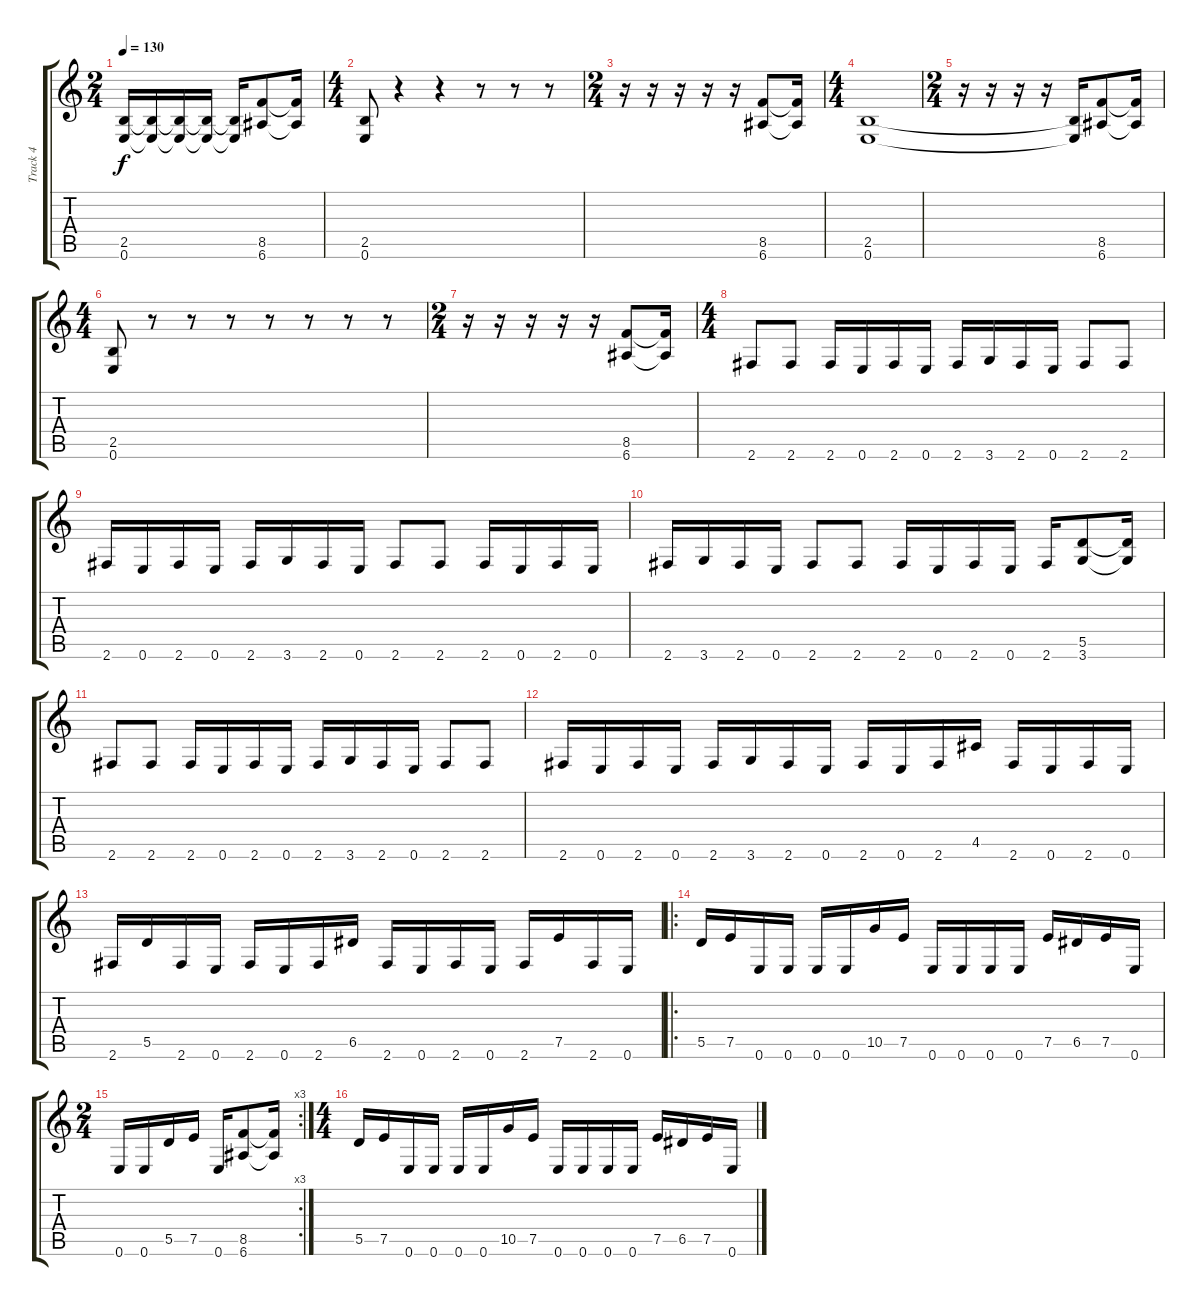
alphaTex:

\track ("Track 4" "Track 4") {instrument distortionguitar}
\staff {score tabs}
\tuning (E4 B3 G3 D3 A2 E2) {hide}
\ts (2 4)
\tempo 130
\clef g2
\ks c
(2.5{t} 0.6{t}).16{dy f} (2.5{t} 0.6{t}).16 (2.5{t} 0.6{t}).16 (2.5{t} 0.6{t}).16 (2.5{t} 0.6{t}).16 (8.5 6.6).8 (8.5{t} 6.6{t}).16 |
\ts (4 4)
(2.5 0.6).8 r.4 r.4 r.8 r.8 r.8 |
\ts (2 4)
r.16 r.16 r.16 r.16 r.16 (8.5 6.6).8 (8.5{t} 6.6{t}).16 |
\ts (4 4)
(2.5 0.6).1 |
\ts (2 4)
r.16 r.16 r.16 r.16 (2.5{t} 0.6{t}).16 (8.5 6.6).8 (8.5{t} 6.6{t}).16 |
\ts (4 4)
(2.5 0.6).8 r.8 r.8 r.8 r.8 r.8 r.8 r.8 |
\ts (2 4)
r.16 r.16 r.16 r.16 r.16 (8.5 6.6).8 (8.5{t} 6.6{t}).16 |
\ts (4 4)
2.6.8 2.6.8 2.6.16 0.6.16 2.6.16 0.6.16 2.6.16 3.6.16 2.6.16 0.6.16 2.6.8 2.6.8 |
2.6.16 0.6.16 2.6.16 0.6.16 2.6.16 3.6.16 2.6.16 0.6.16 2.6.8 2.6.8 2.6.16 0.6.16 2.6.16 0.6.16 |
2.6.16 3.6.16 2.6.16 0.6.16 2.6.8 2.6.8 2.6.16 0.6.16 2.6.16 0.6.16 2.6.16 (5.5 3.6).8 (5.5{t} 3.6{t}).16 |
2.6.8 2.6.8 2.6.16 0.6.16 2.6.16 0.6.16 2.6.16 3.6.16 2.6.16 0.6.16 2.6.8 2.6.8 |
2.6.16 0.6.16 2.6.16 0.6.16 2.6.16 3.6.16 2.6.16 0.6.16 2.6.16 0.6.16 2.6.16 4.5.16 2.6.16 0.6.16 2.6.16 0.6.16 |
2.6.16 5.5.16 2.6.16 0.6.16 2.6.16 0.6.16 2.6.16 6.5.16 2.6.16 0.6.16 2.6.16 0.6.16 2.6.16 7.5.16 2.6.16 0.6.16 |
\ro
5.5.16 7.5.16 0.6.16 0.6.16 0.6.16 0.6.16 10.5.16 7.5.16 0.6.16 0.6.16 0.6.16 0.6.16 7.5.16 6.5.16 7.5.16 0.6.16 |
\rc 3
\ts (2 4)
0.6.16 0.6.16 5.5.16 7.5.16 0.6.16 (8.5 6.6).8 (8.5{t} 6.6{t}).16 |
\ts (4 4)
5.5.16 7.5.16 0.6.16 0.6.16 0.6.16 0.6.16 10.5.16 7.5.16 0.6.16 0.6.16 0.6.16 0.6.16 7.5.16 6.5.16 7.5.16 0.6.16
